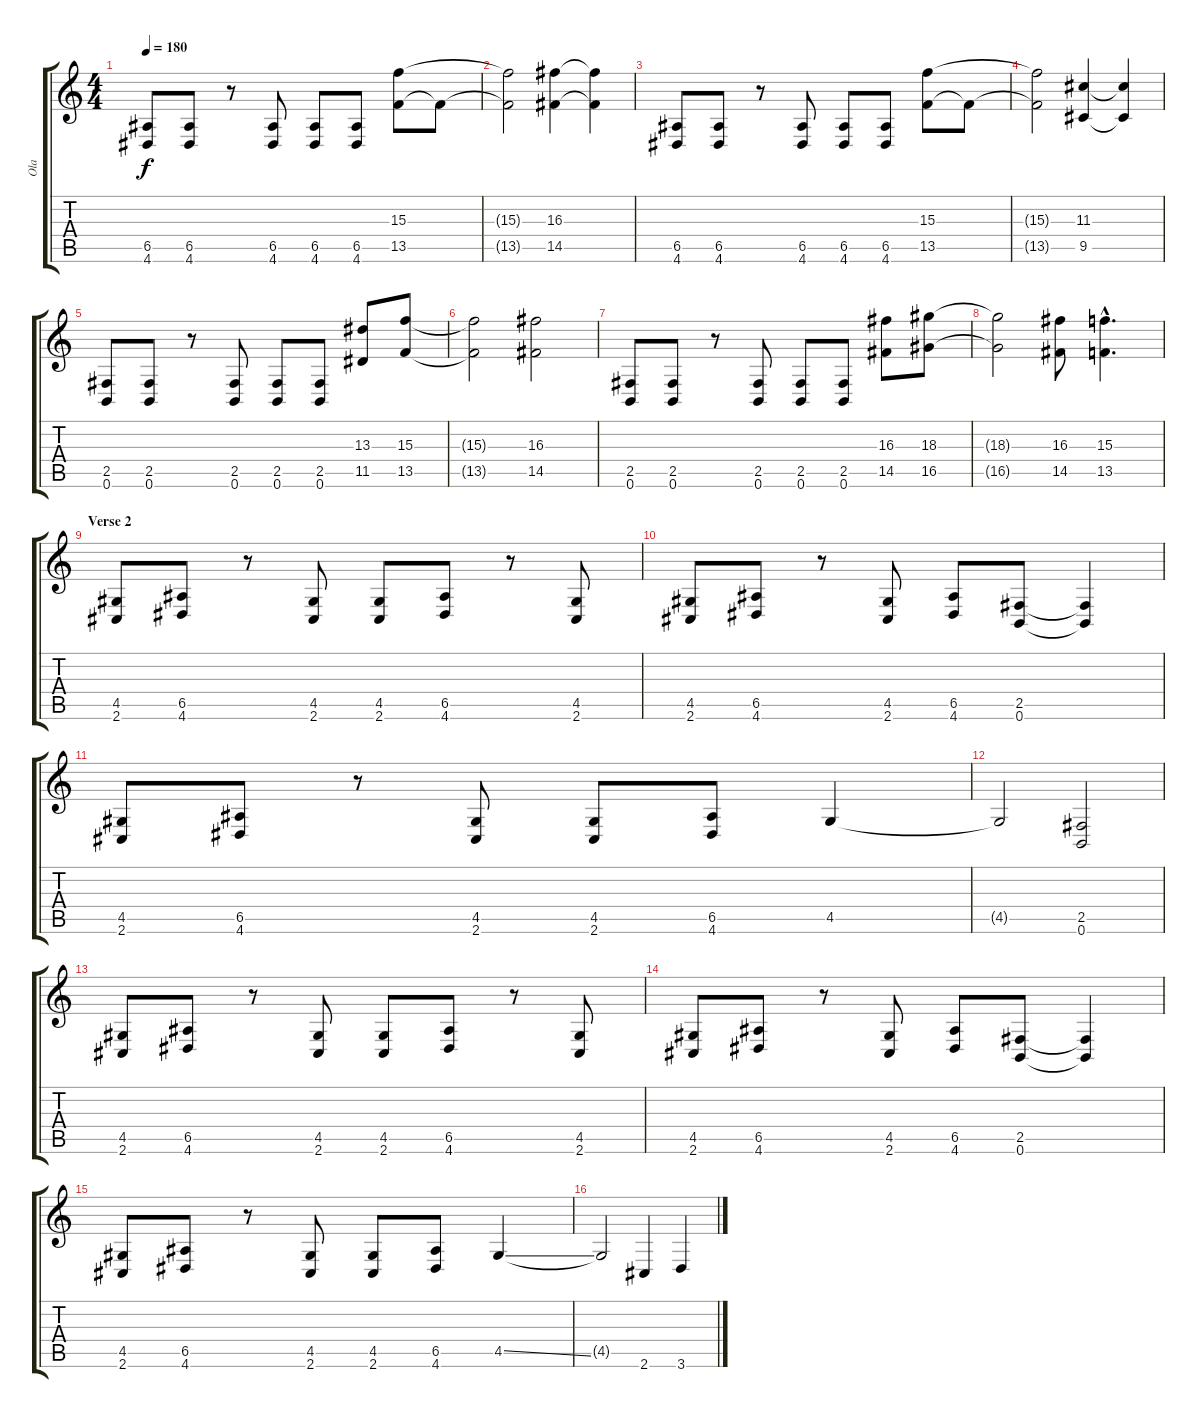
\track ("Ola" "Ola") {instrument distortionguitar}
\staff {score tabs}
\tuning (B3 Gb3 D3 A2 E2 B1) {hide}
\ts (4 4)
\tempo 180
\clef g2
\ks c
(6.5 4.6).8{dy f} (6.5 4.6).8 r.8 (6.5 4.6).8 (6.5 4.6).8 (6.5 4.6).8 (15.3 13.5).8 13.5{t}.8 |
(15.3{t} 13.5{t}).2 (16.3 14.5).4 (16.3{t} 14.5{t}).4 |
(6.5 4.6).8 (6.5 4.6).8 r.8 (6.5 4.6).8 (6.5 4.6).8 (6.5 4.6).8 (15.3 13.5).8 13.5{t}.8 |
(15.3{t} 13.5{t}).2 (11.3 9.5).4 (11.3{t} 9.5{t}).4 |
(2.5 0.6).8 (2.5 0.6).8 r.8 (2.5 0.6).8 (2.5 0.6).8 (2.5 0.6).8 (13.3 11.5).8 (15.3 13.5).8 |
(15.3{t} 13.5{t}).2 (16.3 14.5).2 |
(2.5 0.6).8 (2.5 0.6).8 r.8 (2.5 0.6).8 (2.5 0.6).8 (2.5 0.6).8 (16.3 14.5).8 (18.3 16.5).8 |
(18.3{t} 16.5{t}).2 (16.3 14.5).8 (15.3{hac} 13.5{hac}).4{d} |
\section ("" "Verse 2")
(4.5 2.6).8 (6.5 4.6).8 r.8 (4.5 2.6).8 (4.5 2.6).8 (6.5 4.6).8 r.8 (4.5 2.6).8 |
(4.5 2.6).8 (6.5 4.6).8 r.8 (4.5 2.6).8 (6.5 4.6).8 (2.5 0.6).8 (2.5{t} 0.6{t}).4 |
(4.5 2.6).8 (6.5 4.6).8 r.8 (4.5 2.6).8 (4.5 2.6).8 (6.5 4.6).8 4.5.4 |
4.5{t}.2 (2.5 0.6).2 |
(4.5 2.6).8 (6.5 4.6).8 r.8 (4.5 2.6).8 (4.5 2.6).8 (6.5 4.6).8 r.8 (4.5 2.6).8 |
(4.5 2.6).8 (6.5 4.6).8 r.8 (4.5 2.6).8 (6.5 4.6).8 (2.5 0.6).8 (2.5{t} 0.6{t}).4 |
(4.5 2.6).8 (6.5 4.6).8 r.8 (4.5 2.6).8 (4.5 2.6).8 (6.5 4.6).8 4.5{ss}.4 |
4.5{t}.2 2.6.4 3.6.4
